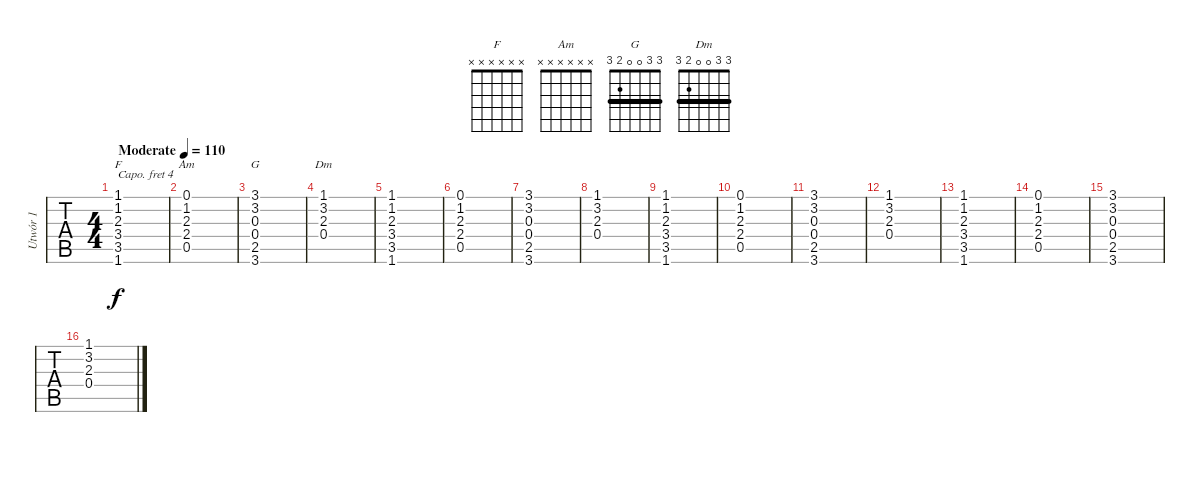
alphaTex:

\track ("Utwór 1" "Utwór 1") {instrument acousticguitarsteel}
\staff {tabs}
\capo 4
\tuning (E4 B3 G3 D3 A2 E2) {hide}
\chord ("F" x x x x x x)
\chord ("Am" x x x x x x)
\chord ("G" 3 3 0 0 2 3) {barre 3}
\chord ("Dm" 3 3 0 0 2 3) {barre 3}
\ts (4 4)
\tempo (110 "Moderate")
\clef g2
\ks c#minor
(1.1 1.2 2.3 3.4 3.5 1.6).1{ch "F" dy f instrument acousticguitarsteel} |
(0.1 1.2 2.3 2.4 0.5).1{ch "Am"} |
(3.1 3.2 0.3 0.4 2.5 3.6).1{ch "G"} |
(1.1 3.2 2.3 0.4).1{ch "Dm"} |
(1.1 1.2 2.3 3.4 3.5 1.6).1 |
(0.1 1.2 2.3 2.4 0.5).1 |
(3.1 3.2 0.3 0.4 2.5 3.6).1 |
(1.1 3.2 2.3 0.4).1 |
(1.1 1.2 2.3 3.4 3.5 1.6).1 |
(0.1 1.2 2.3 2.4 0.5).1 |
(3.1 3.2 0.3 0.4 2.5 3.6).1 |
(1.1 3.2 2.3 0.4).1 |
(1.1 1.2 2.3 3.4 3.5 1.6).1 |
(0.1 1.2 2.3 2.4 0.5).1 |
(3.1 3.2 0.3 0.4 2.5 3.6).1 |
(1.1 3.2 2.3 0.4).1
